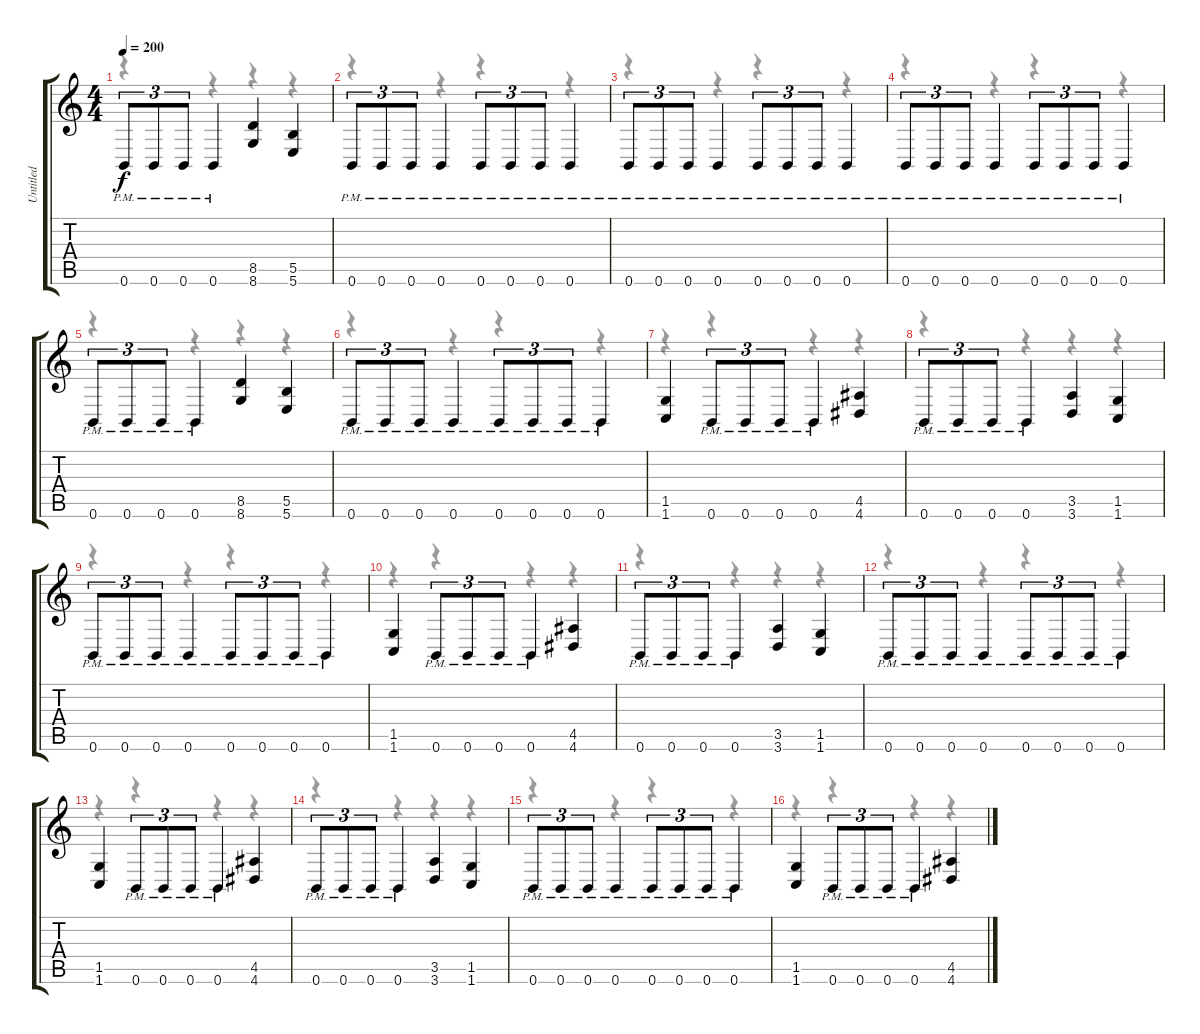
\track ("Untitled" "Untitled") {instrument distortionguitar}
\staff {score tabs}
\tuning (Db4 Ab3 E3 B2 Gb2 B1) {hide}
\voice
\ts (4 4)
\tempo 200
\clef g2
\ks c
0.6{pm}.8{tu (3 2) dy f} 0.6{pm}.8{tu (3 2)} 0.6{pm}.8{tu (3 2)} 0.6{pm}.4 (8.5 8.6).4 (5.5 5.6).4 |
0.6{pm}.8{tu (3 2)} 0.6{pm}.8{tu (3 2)} 0.6{pm}.8{tu (3 2)} 0.6{pm}.4 0.6{pm}.8{tu (3 2)} 0.6{pm}.8{tu (3 2)} 0.6{pm}.8{tu (3 2)} 0.6{pm}.4 |
0.6{pm}.8{tu (3 2)} 0.6{pm}.8{tu (3 2)} 0.6{pm}.8{tu (3 2)} 0.6{pm}.4 0.6{pm}.8{tu (3 2)} 0.6{pm}.8{tu (3 2)} 0.6{pm}.8{tu (3 2)} 0.6{pm}.4 |
0.6{pm}.8{tu (3 2)} 0.6{pm}.8{tu (3 2)} 0.6{pm}.8{tu (3 2)} 0.6{pm}.4 0.6{pm}.8{tu (3 2)} 0.6{pm}.8{tu (3 2)} 0.6{pm}.8{tu (3 2)} 0.6{pm}.4 |
0.6{pm}.8{tu (3 2)} 0.6{pm}.8{tu (3 2)} 0.6{pm}.8{tu (3 2)} 0.6{pm}.4 (8.5 8.6).4 (5.5 5.6).4 |
0.6{pm}.8{tu (3 2)} 0.6{pm}.8{tu (3 2)} 0.6{pm}.8{tu (3 2)} 0.6{pm}.4 0.6{pm}.8{tu (3 2)} 0.6{pm}.8{tu (3 2)} 0.6{pm}.8{tu (3 2)} 0.6{pm}.4 |
(1.5 1.6).4 0.6{pm}.8{tu (3 2)} 0.6{pm}.8{tu (3 2)} 0.6{pm}.8{tu (3 2)} 0.6{pm}.4 (4.5 4.6).4 |
0.6{pm}.8{tu (3 2)} 0.6{pm}.8{tu (3 2)} 0.6{pm}.8{tu (3 2)} 0.6{pm}.4 (3.5 3.6).4 (1.5 1.6).4 |
0.6{pm}.8{tu (3 2)} 0.6{pm}.8{tu (3 2)} 0.6{pm}.8{tu (3 2)} 0.6{pm}.4 0.6{pm}.8{tu (3 2)} 0.6{pm}.8{tu (3 2)} 0.6{pm}.8{tu (3 2)} 0.6{pm}.4 |
(1.5 1.6).4 0.6{pm}.8{tu (3 2)} 0.6{pm}.8{tu (3 2)} 0.6{pm}.8{tu (3 2)} 0.6{pm}.4 (4.5 4.6).4 |
0.6{pm}.8{tu (3 2)} 0.6{pm}.8{tu (3 2)} 0.6{pm}.8{tu (3 2)} 0.6{pm}.4 (3.5 3.6).4 (1.5 1.6).4 |
0.6{pm}.8{tu (3 2)} 0.6{pm}.8{tu (3 2)} 0.6{pm}.8{tu (3 2)} 0.6{pm}.4 0.6{pm}.8{tu (3 2)} 0.6{pm}.8{tu (3 2)} 0.6{pm}.8{tu (3 2)} 0.6{pm}.4 |
(1.5 1.6).4 0.6{pm}.8{tu (3 2)} 0.6{pm}.8{tu (3 2)} 0.6{pm}.8{tu (3 2)} 0.6{pm}.4 (4.5 4.6).4 |
0.6{pm}.8{tu (3 2)} 0.6{pm}.8{tu (3 2)} 0.6{pm}.8{tu (3 2)} 0.6{pm}.4 (3.5 3.6).4 (1.5 1.6).4 |
0.6{pm}.8{tu (3 2)} 0.6{pm}.8{tu (3 2)} 0.6{pm}.8{tu (3 2)} 0.6{pm}.4 0.6{pm}.8{tu (3 2)} 0.6{pm}.8{tu (3 2)} 0.6{pm}.8{tu (3 2)} 0.6{pm}.4 |
(1.5 1.6).4 0.6{pm}.8{tu (3 2)} 0.6{pm}.8{tu (3 2)} 0.6{pm}.8{tu (3 2)} 0.6{pm}.4 (4.5 4.6).4
\voice
\clef g2
\ottava regular
\simile none
\ks c
r.4{dy f} r.4 r.4 r.4 |
r.4 r.4 r.4 r.4 |
r.4 r.4 r.4 r.4 |
r.4 r.4 r.4 r.4 |
r.4 r.4 r.4 r.4 |
r.4 r.4 r.4 r.4 |
r.4 r.4 r.4 r.4 |
r.4 r.4 r.4 r.4 |
r.4 r.4 r.4 r.4 |
r.4 r.4 r.4 r.4 |
r.4 r.4 r.4 r.4 |
r.4 r.4 r.4 r.4 |
r.4 r.4 r.4 r.4 |
r.4 r.4 r.4 r.4 |
r.4 r.4 r.4 r.4 |
r.4 r.4 r.4 r.4
